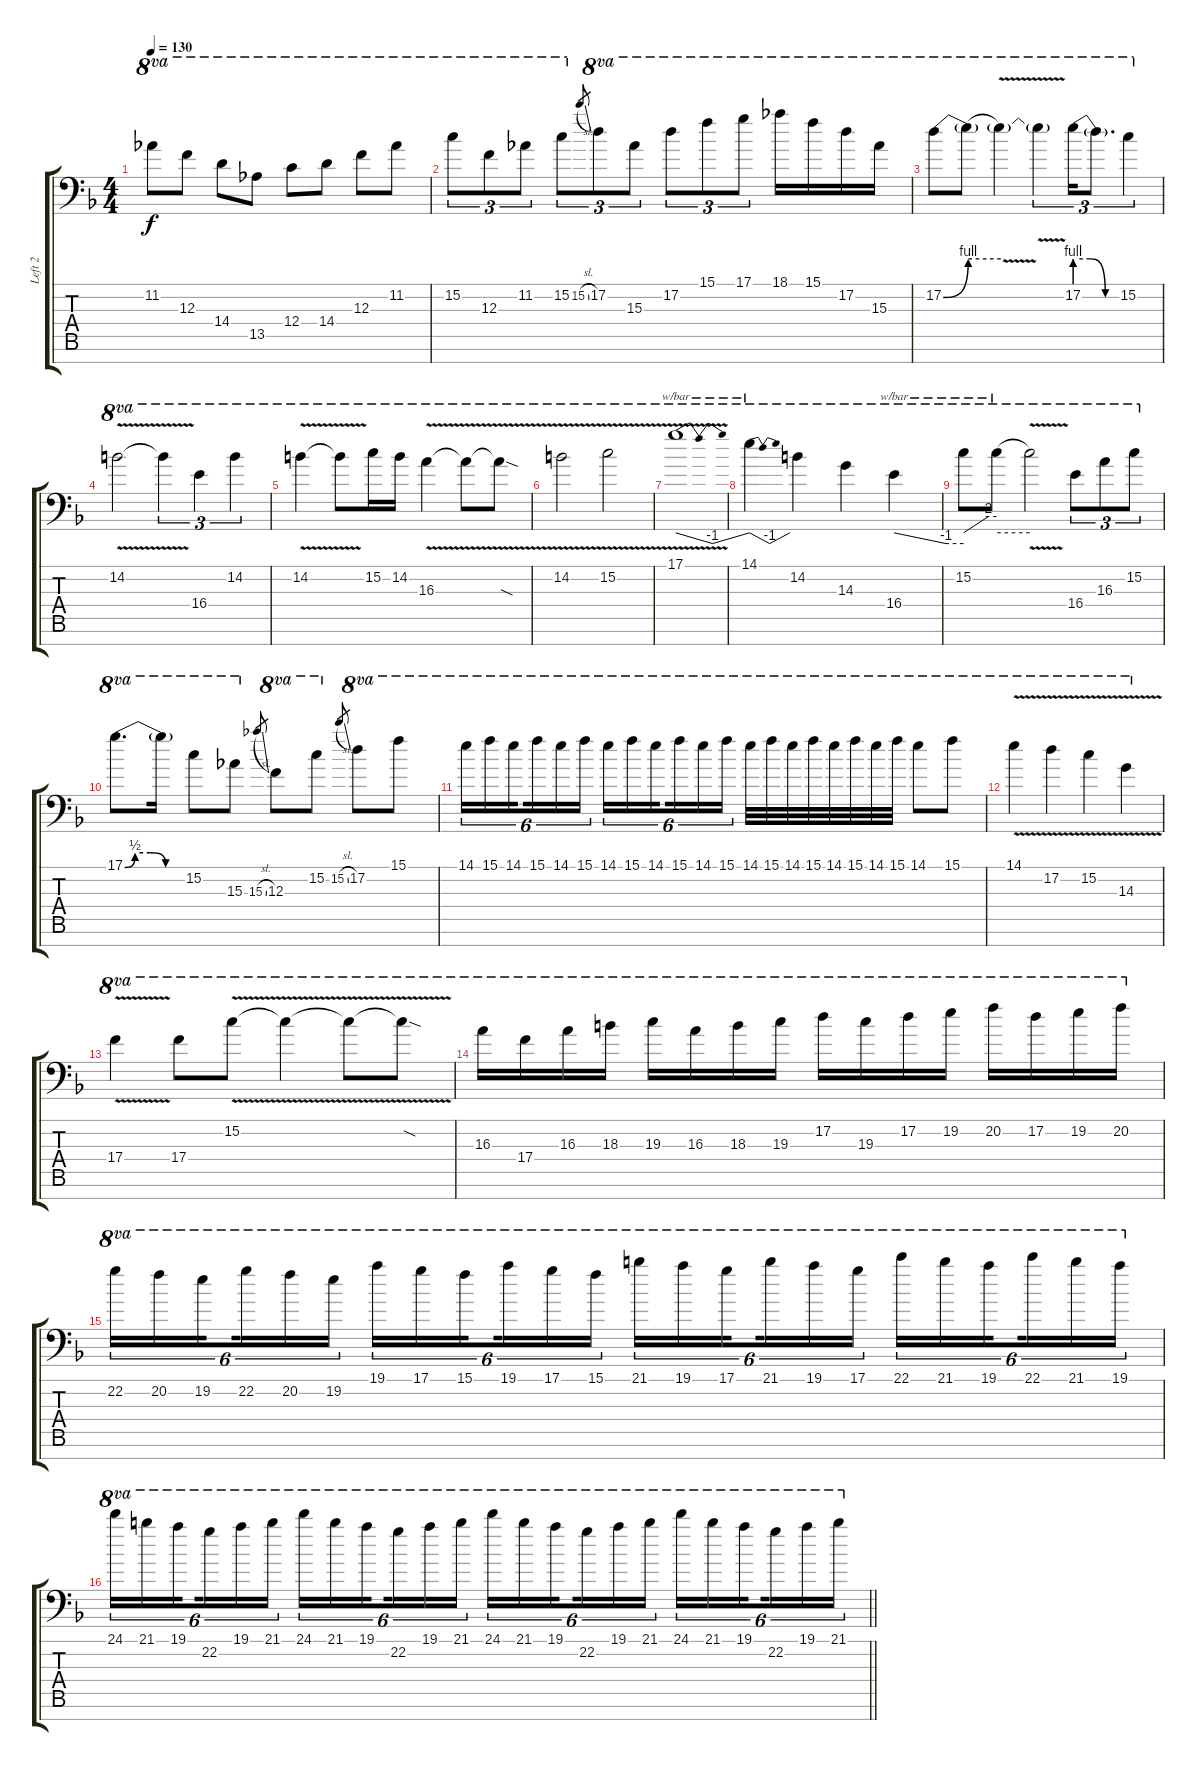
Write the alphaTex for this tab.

\track ("Left 2" "Left 2") {instrument distortionguitar}
\staff {score tabs}
\tuning (D4 A3 F3 C3 G2 D2 A1) {hide}
\ts (4 4)
\tempo 130
\clef f4
\ks f
11.2.8{ot 8va dy f} 12.3.8{ot 8va} 14.4.8{ot 8va} 13.5.8{ot 8va} 12.4.8{ot 8va} 14.4.8{ot 8va} 12.3.8{ot 8va} 11.2.8{ot 8va} |
15.2.8{tu (3 2) ot 8va} 12.3.8{tu (3 2) ot 8va} 11.2.8{tu (3 2) ot 8va} 15.2.8{tu (3 2) ot 8va} 15.2{sl}.8{gr} 17.2.8{tu (3 2) ot 8va} 15.3.8{tu (3 2) ot 8va} 17.2.8{tu (3 2) ot 8va} 15.1.8{tu (3 2) ot 8va} 17.1.8{tu (3 2) ot 8va} 18.1.16{ot 8va} 15.1.16{ot 8va} 17.2.16{ot 8va} 15.3.16{ot 8va} |
17.2{be (bend 0 0 60 4)}.8{ot 8va} 17.2{be (hold 0 4 60 4) t}.8{ot 8va} 17.2{v t}.4{ot 8va} 17.2{v t}.4{tu (3 2) ot 8va} 17.2{be (custom 0 4 20 4 40 0 60 0)}.16{tu (3 2) ot 8va} 17.2{t}.8{d tu (3 2) ot 8va} 15.2.4{tu (3 2) ot 8va} |
14.2{v}.2{ot 8va} 14.2{v t}.4{tu (3 2) ot 8va} 16.4.4{tu (3 2) ot 8va} 14.2.4{tu (3 2) ot 8va} |
14.2{v}.4{ot 8va} 14.2{v t}.8{ot 8va} 15.2.16{ot 8va} 14.2.16{ot 8va} 16.3{v}.4{ot 8va} 16.3{v t}.8{ot 8va} 16.3{sod t}.8{ot 8va} |
14.2{v}.2{ot 8va} 15.2{v}.2{ot 8va} |
17.1{v}.1{tbe (dip default 0 0 30 -4 60 0) ot 8va} |
14.1.4{tbe (dip default 0 0 30 -4 60 0) ot 8va} 14.2.4{ot 8va} 14.3.4{ot 8va} 16.4.4{tbe (custom default 0 0 45 -4 60 -4) ot 8va} |
15.2.8{tbe (custom default 0 0 45 8 60 8) ot 8va} 15.2{t}.8{tbe (hold default 0 0 60 0) ot 8va} 15.2{v t}.2{ot 8va} 16.4.8{tu (3 2) ot 8va} 16.3.8{tu (3 2) ot 8va} 15.2.8{tu (3 2) ot 8va} |
17.1{be (custom 0 0 10 2 25 2 40 0 60 0)}.8{d ot 8va} 17.1{t}.16{ot 8va} 15.2.8{ot 8va} 15.3.8{ot 8va} 15.3{sl}.8{gr} 12.3.8{ot 8va} 15.2.8{ot 8va} 15.2{sl}.8{gr} 17.2.8{ot 8va} 15.1.8{ot 8va} |
14.1.16{tu (6 4) ot 8va} 15.1.16{tu (6 4) ot 8va} 14.1.16{tu (6 4) ot 8va beam splitsecondary} 15.1.16{tu (6 4) ot 8va} 14.1.16{tu (6 4) ot 8va} 15.1.16{tu (6 4) ot 8va} 14.1.16{tu (6 4) ot 8va} 15.1.16{tu (6 4) ot 8va} 14.1.16{tu (6 4) ot 8va beam splitsecondary} 15.1.16{tu (6 4) ot 8va} 14.1.16{tu (6 4) ot 8va} 15.1.16{tu (6 4) ot 8va} 14.1.32{ot 8va} 15.1.32{ot 8va} 14.1.32{ot 8va} 15.1.32{ot 8va} 14.1.32{ot 8va} 15.1.32{ot 8va} 14.1.32{ot 8va} 15.1.32{ot 8va} 14.1.8{ot 8va} 15.1.8{ot 8va} |
14.1{v}.4{ot 8va} 17.2{v}.4{ot 8va} 15.2{v}.4{ot 8va} 14.3{v}.4{ot 8va} |
17.4{v}.4{ot 8va} 17.4.8{ot 8va} 15.2{v}.8{ot 8va} 15.2{v t}.4{ot 8va} 15.2{v t}.8{ot 8va} 15.2{sod t}.8{ot 8va} |
16.3.16{ot 8va} 17.4.16{ot 8va} 16.3.16{ot 8va} 18.3.16{ot 8va} 19.3.16{ot 8va} 16.3.16{ot 8va} 18.3.16{ot 8va} 19.3.16{ot 8va} 17.2.16{ot 8va} 19.3.16{ot 8va} 17.2.16{ot 8va} 19.2.16{ot 8va} 20.2.16{ot 8va} 17.2.16{ot 8va} 19.2.16{ot 8va} 20.2.16{ot 8va} |
22.2.16{tu (6 4) ot 8va} 20.2.16{tu (6 4) ot 8va} 19.2.16{tu (6 4) ot 8va beam splitsecondary} 22.2.16{tu (6 4) ot 8va} 20.2.16{tu (6 4) ot 8va} 19.2.16{tu (6 4) ot 8va} 19.1.16{tu (6 4) ot 8va} 17.1.16{tu (6 4) ot 8va} 15.1.16{tu (6 4) ot 8va beam splitsecondary} 19.1.16{tu (6 4) ot 8va} 17.1.16{tu (6 4) ot 8va} 15.1.16{tu (6 4) ot 8va} 21.1.16{tu (6 4) ot 8va} 19.1.16{tu (6 4) ot 8va} 17.1.16{tu (6 4) ot 8va beam splitsecondary} 21.1.16{tu (6 4) ot 8va} 19.1.16{tu (6 4) ot 8va} 17.1.16{tu (6 4) ot 8va} 22.1.16{tu (6 4) ot 8va} 21.1.16{tu (6 4) ot 8va} 19.1.16{tu (6 4) ot 8va beam splitsecondary} 22.1.16{tu (6 4) ot 8va} 21.1.16{tu (6 4) ot 8va} 19.1.16{tu (6 4) ot 8va} |
\barLineRight lightlight
24.1.16{tu (6 4) ot 8va} 21.1.16{tu (6 4) ot 8va} 19.1.16{tu (6 4) ot 8va beam splitsecondary} 22.2.16{tu (6 4) ot 8va} 19.1.16{tu (6 4) ot 8va} 21.1.16{tu (6 4) ot 8va} 24.1.16{tu (6 4) ot 8va} 21.1.16{tu (6 4) ot 8va} 19.1.16{tu (6 4) ot 8va beam splitsecondary} 22.2.16{tu (6 4) ot 8va} 19.1.16{tu (6 4) ot 8va} 21.1.16{tu (6 4) ot 8va} 24.1.16{tu (6 4) ot 8va} 21.1.16{tu (6 4) ot 8va} 19.1.16{tu (6 4) ot 8va beam splitsecondary} 22.2.16{tu (6 4) ot 8va} 19.1.16{tu (6 4) ot 8va} 21.1.16{tu (6 4) ot 8va} 24.1.16{tu (6 4) ot 8va} 21.1.16{tu (6 4) ot 8va} 19.1.16{tu (6 4) ot 8va beam splitsecondary} 22.2.16{tu (6 4) ot 8va} 19.1.16{tu (6 4) ot 8va} 21.1.16{tu (6 4) ot 8va}
